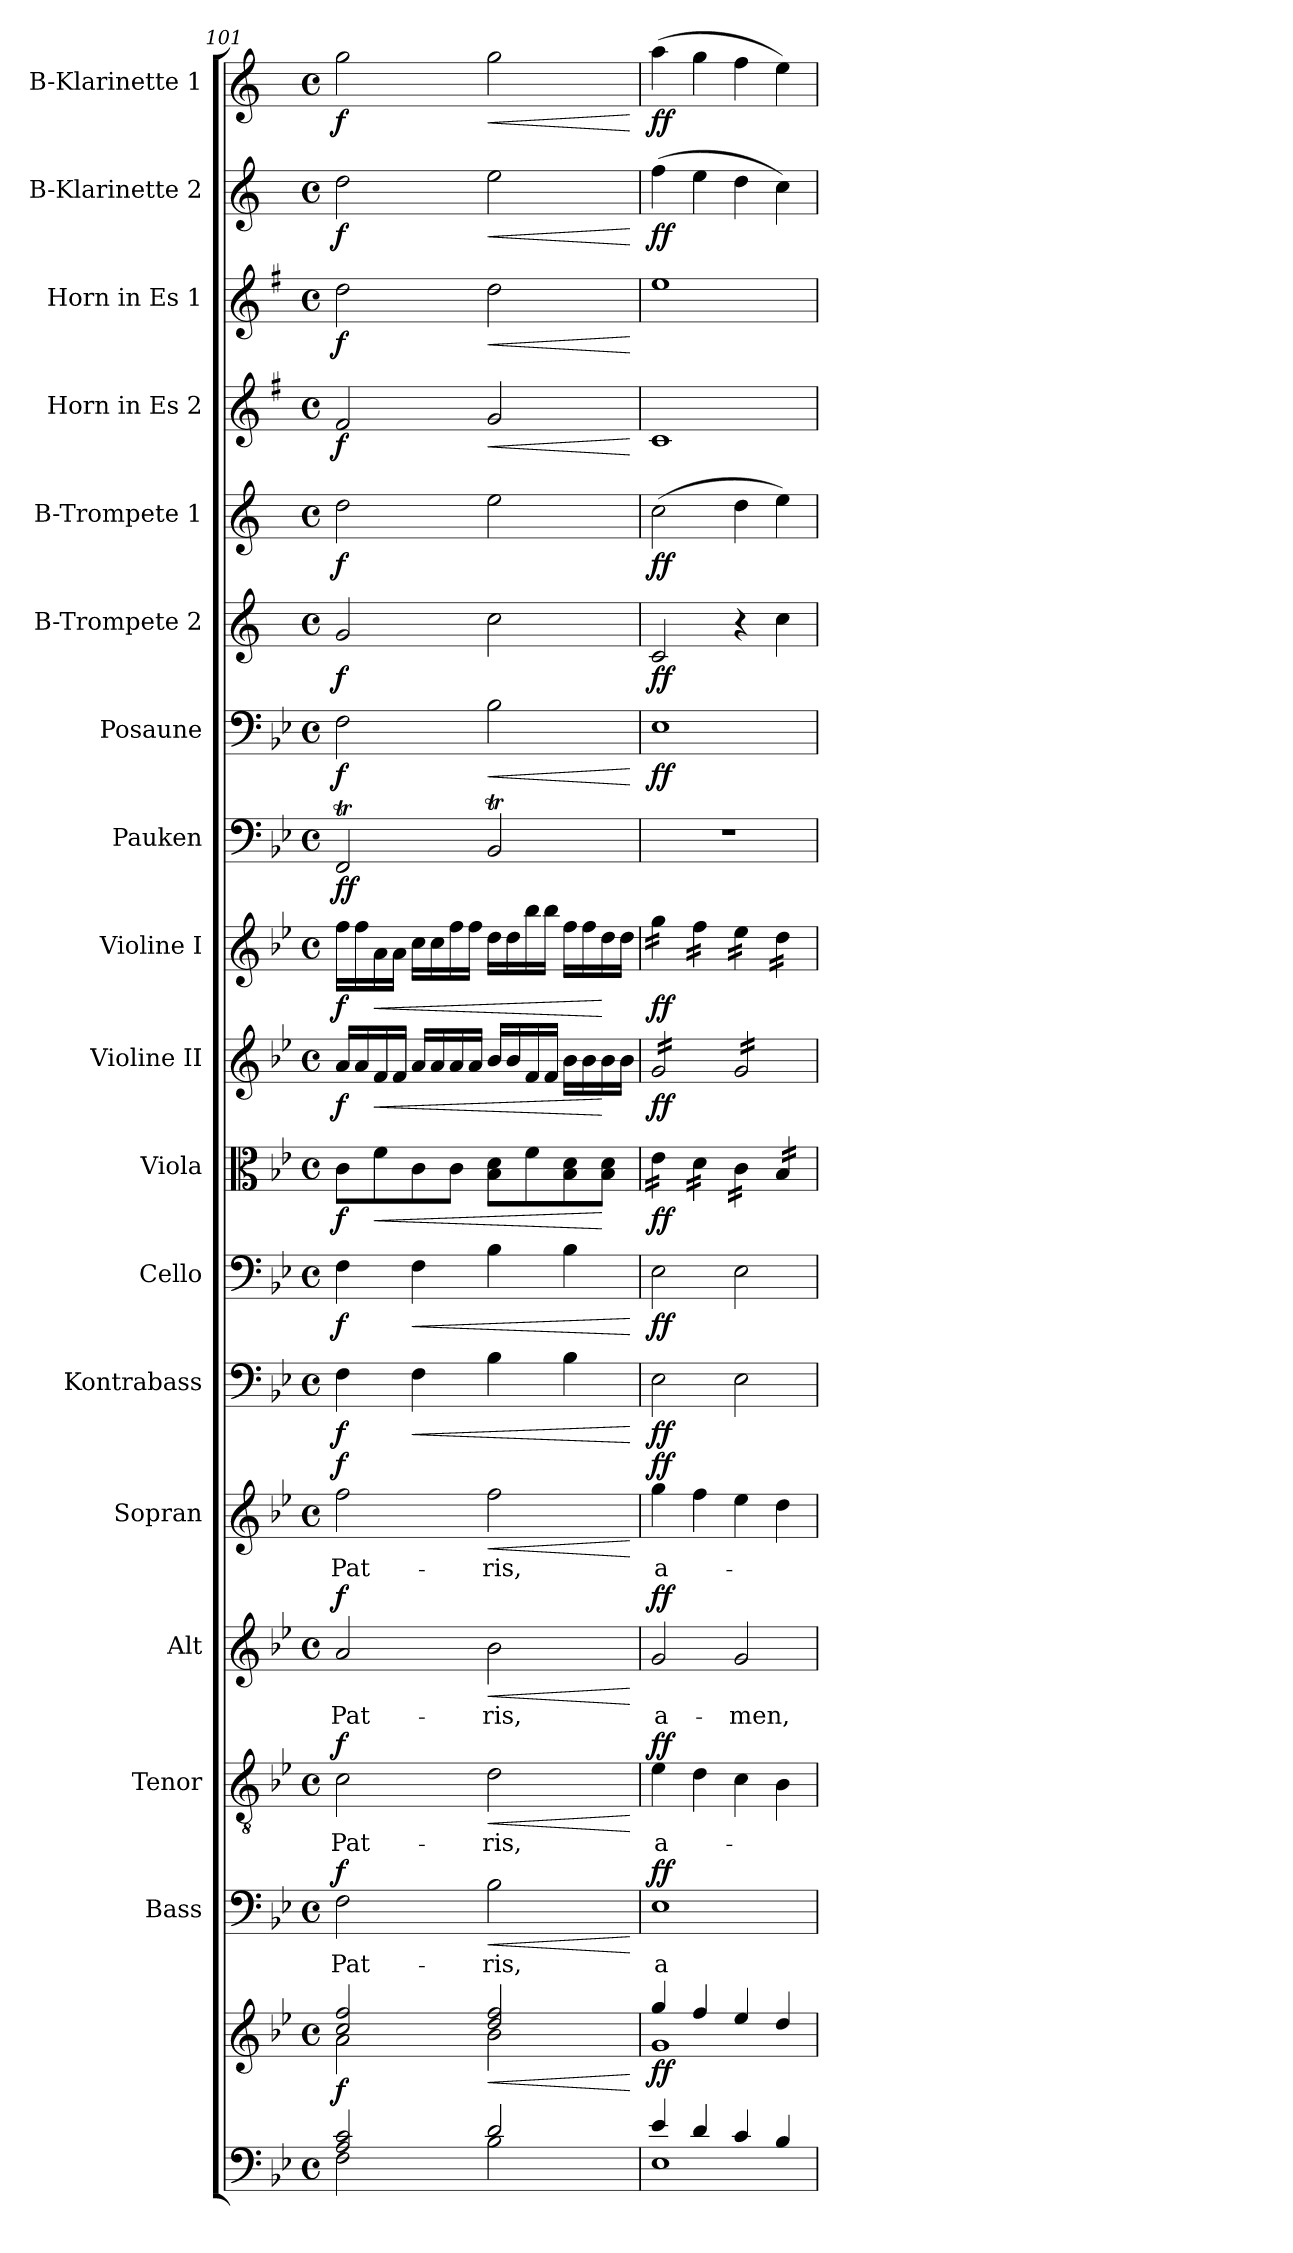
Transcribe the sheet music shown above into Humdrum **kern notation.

**kern	**kern	**dynam	**kern	**text	**dynam	**kern	**text	**dynam	**kern	**text	**dynam	**kern	**text	**dynam	**kern	**dynam	**kern	**dynam	**kern	**dynam	**kern	**dynam	**kern	**dynam	**kern	**dynam	**kern	**dynam	**kern	**dynam	**kern	**dynam	**kern	**dynam	**kern	**dynam	**kern	**dynam	**kern	**dynam
*part18	*part18	*part18	*part17	*part17	*part17	*part16	*part16	*part16	*part15	*part15	*part15	*part14	*part14	*part14	*part13	*part13	*part12	*part12	*part11	*part11	*part10	*part10	*part9	*part9	*part8	*part8	*part7	*part7	*part6	*part6	*part5	*part5	*part4	*part4	*part3	*part3	*part2	*part2	*part1	*part1
*staff19	*staff18	*staff18/19	*staff17	*staff17	*staff17	*staff16	*staff16	*staff16	*staff15	*staff15	*staff15	*staff14	*staff14	*staff14	*staff13	*staff13	*staff12	*staff12	*staff11	*staff11	*staff10	*staff10	*staff9	*staff9	*staff8	*staff8	*staff7	*staff7	*staff6	*staff6	*staff5	*staff5	*staff4	*staff4	*staff3	*staff3	*staff2	*staff2	*staff1	*staff1
*	*	*	*I"Bass	*	*	*I"Tenor	*	*	*I"Alt	*	*	*I"Sopran	*	*	*I"Kontrabass	*	*I"Cello	*	*I"Viola	*	*I"Violine II	*	*I"Violine I	*	*I"Pauken	*	*I"Posaune	*	*I"B-Trompete 2	*	*I"B-Trompete 1	*	*I"Horn in Es 2	*	*I"Horn in Es 1	*	*I"B-Klarinette 2	*	*I"B-Klarinette 1	*
*	*	*	*I'B.	*	*	*I'T.	*	*	*I'A.	*	*	*I'S.	*	*	*I'Kb.	*	*	*	*I'Vla.	*	*I'Vl. II	*	*I'Vl. I	*	*I'Pk.	*	*I'Pos.	*	*I'B Trp. 2	*	*I'B Trp. 1	*	*	*	*	*	*I'B Kl. 2	*	*I'B Kl. 1	*
!!LO:PB:g=z
*clefF4	*clefG2	*	*clefF4	*	*	*clefGv2	*	*	*clefG2	*	*	*clefG2	*	*	*clefF4	*	*clefF4	*	*clefC3	*	*clefG2	*	*clefG2	*	*clefF4	*	*clefF4	*	*clefG2	*	*clefG2	*	*clefG2	*	*clefG2	*	*clefG2	*	*clefG2	*
*	*	*	*	*	*	*	*	*	*	*	*	*	*	*	*ITrd7c12	*	*	*	*	*	*	*	*	*	*	*	*	*	*ITrd1c2	*	*ITrd1c2	*	*ITrd5c9	*	*ITrd5c9	*	*ITrd1c2	*	*ITrd1c2	*
*k[b-e-]	*k[b-e-]	*	*k[b-e-]	*	*	*k[b-e-]	*	*	*k[b-e-]	*	*	*k[b-e-]	*	*	*k[b-e-]	*	*k[b-e-]	*	*k[b-e-]	*	*k[b-e-]	*	*k[b-e-]	*	*k[b-e-]	*	*k[b-e-]	*	*k[b-e-]	*	*k[b-e-]	*	*k[b-e-]	*	*k[b-e-]	*	*k[b-e-]	*	*k[b-e-]	*
*B-:	*B-:	*	*B-:	*	*	*B-:	*	*	*B-:	*	*	*B-:	*	*	*B-:	*	*B-:	*	*B-:	*	*B-:	*	*B-:	*	*B-:	*	*B-:	*	*B-:	*	*B-:	*	*B-:	*	*B-:	*	*B-:	*	*B-:	*
*M4/4	*M4/4	*	*M4/4	*	*	*M4/4	*	*	*M4/4	*	*	*M4/4	*	*	*M4/4	*	*M4/4	*	*M4/4	*	*M4/4	*	*M4/4	*	*M4/4	*	*M4/4	*	*M4/4	*	*M4/4	*	*M4/4	*	*M4/4	*	*M4/4	*	*M4/4	*
*met(c)	*met(c)	*	*met(c)	*	*	*met(c)	*	*	*met(c)	*	*	*met(c)	*	*	*met(c)	*	*met(c)	*	*met(c)	*	*met(c)	*	*met(c)	*	*met(c)	*	*met(c)	*	*met(c)	*	*met(c)	*	*met(c)	*	*met(c)	*	*met(c)	*	*met(c)	*
=101	=101	=101	=101	=101	=101	=101	=101	=101	=101	=101	=101	=101	=101	=101	=101	=101	=101	=101	=101	=101	=101	=101	=101	=101	=101	=101	=101	=101	=101	=101	=101	=101	=101	=101	=101	=101	=101	=101	=101	=101
*^	*^	*	*	*	*	*	*	*	*	*	*	*	*	*	*	*	*	*	*	*	*	*	*	*	*	*	*	*	*	*	*	*	*	*	*	*	*	*	*	*
!	!	!	!	!LO:DY:b	!	!LO:LY:b	!LO:DY:a	!	!LO:LY:b	!LO:DY:a	!	!LO:LY:b	!LO:DY:a	!	!LO:LY:b	!LO:DY:a	!	!LO:DY:b	!	!LO:DY:b	!	!LO:DY:b	!	!LO:DY:b	!	!LO:DY:b	!	!LO:DY:b	!	!LO:DY:b	!	!LO:DY:b	!	!LO:DY:b	!	!LO:DY:b	!	!LO:DY:b	!	!LO:DY:b	!	!LO:DY:b
2A/ 2c/	2F\	2cc/ 2ff/	2a\	f	2F\	Pat-	f	2c\	Pat-	f	2a/	Pat-	f	2ff\	Pat-	f	4FF\	f	4F\	f	8c\L	f	16a/LL	f	16ff\LL	f	2FFT/	ff	2F\	f	2f/	f	2cc\	f	2A/	f	2f\	f	2cc\	f	2ff\	f
.	.	.	.	.	.	.	.	.	.	.	.	.	.	.	.	.	.	.	.	.	.	.	16a/	.	16ff\	.	.	.	.	.	.	.	.	.	.	.	.	.	.	.	.	.
!	!	!	!	!	!	!	!	!	!	!	!	!	!	!	!	!	!	!	!	!	!	!LO:HP:b	!	!LO:HP:b	!	!LO:HP:b	!	!	!	!	!	!	!	!	!	!	!	!	!	!	!	!
.	.	.	.	.	.	.	.	.	.	.	.	.	.	.	.	.	.	.	.	.	8f\	<	16f/	<	16a\	<	.	.	.	.	.	.	.	.	.	.	.	.	.	.	.	.
.	.	.	.	.	.	.	.	.	.	.	.	.	.	.	.	.	.	.	.	.	.	.	16f/JJ	.	16a\JJ	.	.	.	.	.	.	.	.	.	.	.	.	.	.	.	.	.
!	!	!	!	!	!	!	!	!	!	!	!	!	!	!	!	!	!	!LO:HP:b	!	!LO:HP:b	!	!	!	!	!	!	!	!	!	!	!	!	!	!	!	!	!	!	!	!	!	!
.	.	.	.	.	.	.	.	.	.	.	.	.	.	.	.	.	4FF\	<	4F\	<	8c\	.	16a/LL	.	16cc\LL	.	.	.	.	.	.	.	.	.	.	.	.	.	.	.	.	.
.	.	.	.	.	.	.	.	.	.	.	.	.	.	.	.	.	.	.	.	.	.	.	16a/	.	16cc\	.	.	.	.	.	.	.	.	.	.	.	.	.	.	.	.	.
.	.	.	.	.	.	.	.	.	.	.	.	.	.	.	.	.	.	.	.	.	8c\J	.	16a/	.	16ff\	.	.	.	.	.	.	.	.	.	.	.	.	.	.	.	.	.
.	.	.	.	.	.	.	.	.	.	.	.	.	.	.	.	.	.	.	.	.	.	.	16a/JJ	.	16ff\JJ	.	.	.	.	.	.	.	.	.	.	.	.	.	.	.	.	.
!	!	!	!	!LO:HP:b	!	!LO:LY:b	!LO:HP:b	!	!LO:LY:b	!LO:HP:b	!	!LO:LY:b	!LO:HP:b	!	!LO:LY:b	!LO:HP:b	!	!	!	!	!	!	!	!	!	!	!	!	!	!LO:HP:b	!	!	!	!	!	!LO:HP:b	!	!LO:HP:b	!	!LO:HP:b	!	!LO:HP:b
2d/	2B-\	2dd/ 2ff/	2b-\	<	2B-\	-ris,	<	2d\	-ris,	<	2b-\	-ris,	<	2ff\	-ris,	<	4BB-\	.	4B-\	.	8B-\ 8d\L	.	16b-/LL	.	16dd\LL	.	2BB-T/	.	2B-\	<	2b-\	.	2dd\	.	2B-/	<	2f\	<	2dd\	<	2ff\	<
.	.	.	.	.	.	.	.	.	.	.	.	.	.	.	.	.	.	.	.	.	.	.	16b-/	.	16dd\	.	.	.	.	.	.	.	.	.	.	.	.	.	.	.	.	.
.	.	.	.	.	.	.	.	.	.	.	.	.	.	.	.	.	.	.	.	.	8f\	.	16f/	.	16bb-\	.	.	.	.	.	.	.	.	.	.	.	.	.	.	.	.	.
.	.	.	.	.	.	.	.	.	.	.	.	.	.	.	.	.	.	.	.	.	.	.	16f/JJ	.	16bb-\JJ	.	.	.	.	.	.	.	.	.	.	.	.	.	.	.	.	.
.	.	.	.	.	.	.	.	.	.	.	.	.	.	.	.	.	4BB-\	.	4B-\	.	8B-\ 8d\	.	16b-\LL	.	16ff\LL	.	.	.	.	.	.	.	.	.	.	.	.	.	.	.	.	.
.	.	.	.	.	.	.	.	.	.	.	.	.	.	.	.	.	.	.	.	.	.	.	16b-\	.	16ff\	.	.	.	.	.	.	.	.	.	.	.	.	.	.	.	.	.
.	.	.	.	.	.	.	.	.	.	.	.	.	.	.	.	.	.	.	.	.	8B-\ 8d\J	[	16b-\	[	16dd\	[	.	.	.	.	.	.	.	.	.	.	.	.	.	.	.	.
.	.	.	.	.	.	.	.	.	.	.	.	.	.	.	.	.	.	.	.	.	.	.	16b-\JJ	.	16dd\JJ	.	.	.	.	.	.	.	.	.	.	.	.	.	.	.	.	.
*v	*v	*	*	*	*	*	*	*	*	*	*	*	*	*	*	*	*	*	*	*	*	*	*	*	*	*	*	*	*	*	*	*	*	*	*	*	*	*	*	*	*	*
*	*v	*v	*	*	*	*	*	*	*	*	*	*	*	*	*	*	*	*	*	*	*	*	*	*	*	*	*	*	*	*	*	*	*	*	*	*	*	*	*	*	*
.	.	[	.	.	[	.	.	[	.	.	[	.	.	[	.	[	.	[	.	.	.	.	.	.	.	.	.	[	.	.	.	.	.	[	.	[	.	[	.	[
=102	=102	=102	=102	=102	=102	=102	=102	=102	=102	=102	=102	=102	=102	=102	=102	=102	=102	=102	=102	=102	=102	=102	=102	=102	=102	=102	=102	=102	=102	=102	=102	=102	=102	=102	=102	=102	=102	=102	=102	=102
*^	*^	*	*	*	*	*	*	*	*	*	*	*	*	*	*	*	*	*	*	*	*	*	*	*	*	*	*	*	*	*	*	*	*	*	*	*	*	*	*	*
!	!	!	!	!LO:DY:b	!	!LO:LY:b	!LO:DY:a	!	!LO:LY:b	!LO:DY:a	!	!LO:LY:b	!LO:DY:a	!	!LO:LY:b	!LO:DY:a	!	!LO:DY:b	!	!LO:DY:b	!	!LO:DY:b	!	!LO:DY:b	!	!LO:DY:b	!	!	!	!LO:DY:b	!	!LO:DY:b	!	!LO:DY:b	!	!	!	!	!	!LO:DY:b	!	!LO:DY:b
*	*	*	*	*	*	*	*	*	*	*	*	*	*	*	*	*	*	*	*	*	*tremolo	*	*	*	*	*	*	*	*	*	*	*	*	*	*	*	*	*	*	*	*	*
*	*	*	*	*	*	*	*	*	*	*	*	*	*	*	*	*	*	*	*	*	*	*	*tremolo	*	*	*	*	*	*	*	*	*	*	*	*	*	*	*	*	*	*	*
*	*	*	*	*	*	*	*	*	*	*	*	*	*	*	*	*	*	*	*	*	*	*	*	*	*tremolo	*	*	*	*	*	*	*	*	*	*	*	*	*	*	*	*	*
4e-/	1E-	4gg/	1g	ff	1E-	a-	ff	4e-\	a-	ff	2g/	a-	ff	4gg\	a-	ff	2EE-\	ff	2E-\	ff	16e-\LL	ff	16g/LL	ff	16gg\LL	ff	1r	.	1E-	ff	2B-/	ff	(>2b-\	ff	1E-	.	1g	.	(>4ee-\	ff	(>4gg\	ff
.	.	.	.	.	.	.	.	.	.	.	.	.	.	.	.	.	.	.	.	.	16e-\	.	16g/	.	16gg\	.	.	.	.	.	.	.	.	.	.	.	.	.	.	.	.	.
.	.	.	.	.	.	.	.	.	.	.	.	.	.	.	.	.	.	.	.	.	16e-\	.	16g/	.	16gg\	.	.	.	.	.	.	.	.	.	.	.	.	.	.	.	.	.
.	.	.	.	.	.	.	.	.	.	.	.	.	.	.	.	.	.	.	.	.	16e-\JJ	.	16g/	.	16gg\JJ	.	.	.	.	.	.	.	.	.	.	.	.	.	.	.	.	.
4d/	.	4ff/	.	.	.	.	.	4d\	.	.	.	.	.	4ff\	.	.	.	.	.	.	16d\LL	.	16g/	.	16ff\LL	.	.	.	.	.	.	.	.	.	.	.	.	.	4dd\	.	4ff\	.
.	.	.	.	.	.	.	.	.	.	.	.	.	.	.	.	.	.	.	.	.	16d\	.	16g/	.	16ff\	.	.	.	.	.	.	.	.	.	.	.	.	.	.	.	.	.
.	.	.	.	.	.	.	.	.	.	.	.	.	.	.	.	.	.	.	.	.	16d\	.	16g/	.	16ff\	.	.	.	.	.	.	.	.	.	.	.	.	.	.	.	.	.
.	.	.	.	.	.	.	.	.	.	.	.	.	.	.	.	.	.	.	.	.	16d\JJ	.	16g/JJ	.	16ff\JJ	.	.	.	.	.	.	.	.	.	.	.	.	.	.	.	.	.
!	!	!	!	!	!	!	!	!	!	!	!	!LO:LY:b	!	!	!	!	!	!	!	!	!	!	!	!	!	!	!	!	!	!	!	!	!	!	!	!	!	!	!	!	!	!
4c/	.	4ee-/	.	.	.	.	.	4c\	.	.	2g/	-men,	.	4ee-\	.	.	2EE-\	.	2E-\	.	16c\LL	.	16g/LL	.	16ee-\LL	.	.	.	.	.	4r	.	4cc\	.	.	.	.	.	4cc\	.	4ee-\	.
.	.	.	.	.	.	.	.	.	.	.	.	.	.	.	.	.	.	.	.	.	16c\	.	16g/	.	16ee-\	.	.	.	.	.	.	.	.	.	.	.	.	.	.	.	.	.
.	.	.	.	.	.	.	.	.	.	.	.	.	.	.	.	.	.	.	.	.	16c\	.	16g/	.	16ee-\	.	.	.	.	.	.	.	.	.	.	.	.	.	.	.	.	.
.	.	.	.	.	.	.	.	.	.	.	.	.	.	.	.	.	.	.	.	.	16c\JJ	.	16g/	.	16ee-\JJ	.	.	.	.	.	.	.	.	.	.	.	.	.	.	.	.	.
4B-/	.	4dd/	.	.	.	.	.	4B-\	.	.	.	.	.	4dd\	.	.	.	.	.	.	16B-/LL	.	16g/	.	16dd\LL	.	.	.	.	.	4b-\	.	4dd\)	.	.	.	.	.	4b-\)	.	4dd\)	.
.	.	.	.	.	.	.	.	.	.	.	.	.	.	.	.	.	.	.	.	.	16B-/	.	16g/	.	16dd\	.	.	.	.	.	.	.	.	.	.	.	.	.	.	.	.	.
.	.	.	.	.	.	.	.	.	.	.	.	.	.	.	.	.	.	.	.	.	16B-/	.	16g/	.	16dd\	.	.	.	.	.	.	.	.	.	.	.	.	.	.	.	.	.
.	.	.	.	.	.	.	.	.	.	.	.	.	.	.	.	.	.	.	.	.	16B-/JJ	.	16g/JJ	.	16dd\JJ	.	.	.	.	.	.	.	.	.	.	.	.	.	.	.	.	.
*	*	*	*	*	*	*	*	*	*	*	*	*	*	*	*	*	*	*	*	*	*	*	*	*	*Xtremolo	*	*	*	*	*	*	*	*	*	*	*	*	*	*	*	*	*
*	*	*	*	*	*	*	*	*	*	*	*	*	*	*	*	*	*	*	*	*	*	*	*Xtremolo	*	*	*	*	*	*	*	*	*	*	*	*	*	*	*	*	*	*	*
*	*	*	*	*	*	*	*	*	*	*	*	*	*	*	*	*	*	*	*	*	*Xtremolo	*	*	*	*	*	*	*	*	*	*	*	*	*	*	*	*	*	*	*	*	*
*v	*v	*	*	*	*	*	*	*	*	*	*	*	*	*	*	*	*	*	*	*	*	*	*	*	*	*	*	*	*	*	*	*	*	*	*	*	*	*	*	*	*	*
*	*v	*v	*	*	*	*	*	*	*	*	*	*	*	*	*	*	*	*	*	*	*	*	*	*	*	*	*	*	*	*	*	*	*	*	*	*	*	*	*	*	*
=	=	=	=	=	=	=	=	=	=	=	=	=	=	=	=	=	=	=	=	=	=	=	=	=	=	=	=	=	=	=	=	=	=	=	=	=	=	=	=	=
*-	*-	*-	*-	*-	*-	*-	*-	*-	*-	*-	*-	*-	*-	*-	*-	*-	*-	*-	*-	*-	*-	*-	*-	*-	*-	*-	*-	*-	*-	*-	*-	*-	*-	*-	*-	*-	*-	*-	*-	*-
